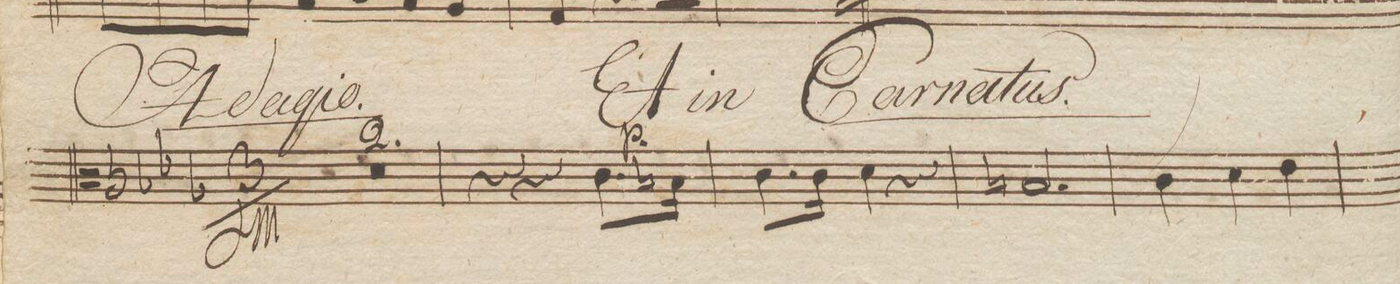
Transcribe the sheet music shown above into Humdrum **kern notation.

**kern	**dynam
*I"Viole.	*
*clefC3	*
*k[b-e-a-]	*
*met(c|)	*
*M3/4	*
1.r	.
=68	=68
=69	=69
2r	.
8.cL\	p
16Bn/Jk	.
=70	=70
8.c\L	.
16c\Jk	.
4d\	.
4r	.
=71	=71
2.Bn/	.
=72	=72
4c\	.
4d\	.
4e-\	.
=73	=73
*-	*-
